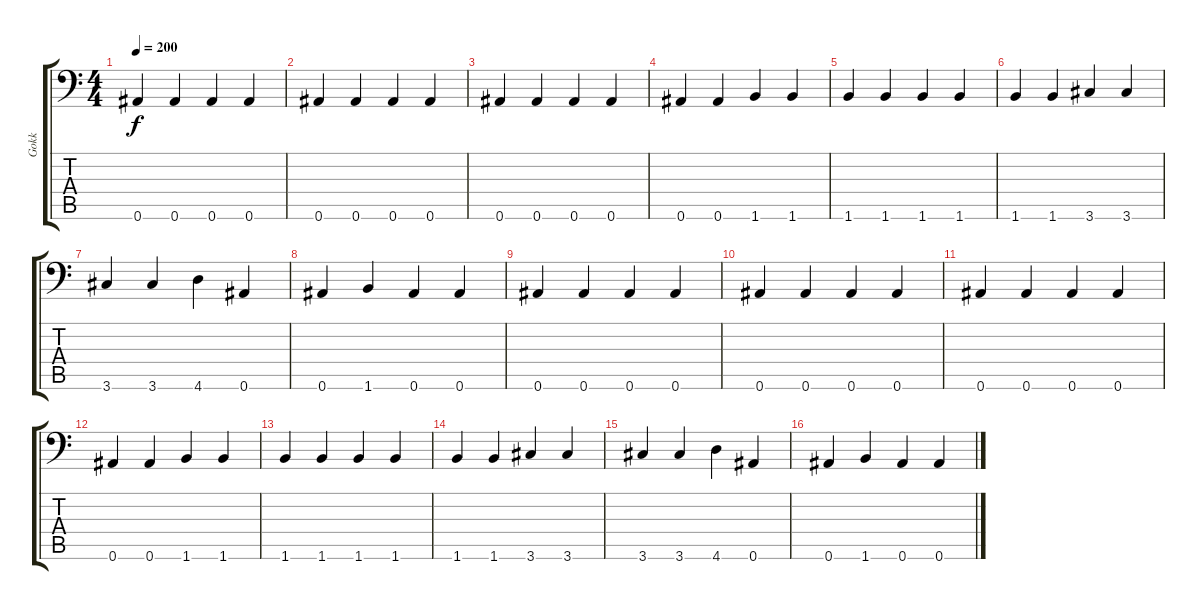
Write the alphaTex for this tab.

\track ("Gokk" "Gokk") {instrument electricbassfinger}
\staff {score tabs}
\tuning (C4 G3 Eb3 Bb2 F2 Bb1) {hide}
\ts (4 4)
\tempo 200
\clef f4
\ks c
0.6.4{dy f} 0.6.4 0.6.4 0.6.4 |
0.6.4 0.6.4 0.6.4 0.6.4 |
0.6.4 0.6.4 0.6.4 0.6.4 |
0.6.4 0.6.4 1.6.4 1.6.4 |
1.6.4 1.6.4 1.6.4 1.6.4 |
1.6.4 1.6.4 3.6.4 3.6.4 |
3.6.4 3.6.4 4.6.4 0.6.4 |
0.6.4 1.6.4 0.6.4{volume 14} 0.6.4 |
0.6.4 0.6.4 0.6.4 0.6.4 |
0.6.4 0.6.4 0.6.4 0.6.4 |
0.6.4 0.6.4 0.6.4 0.6.4 |
0.6.4 0.6.4 1.6.4 1.6.4 |
1.6.4 1.6.4 1.6.4 1.6.4 |
1.6.4 1.6.4 3.6.4 3.6.4 |
3.6.4 3.6.4 4.6.4 0.6.4 |
0.6.4 1.6.4 0.6.4 0.6.4
